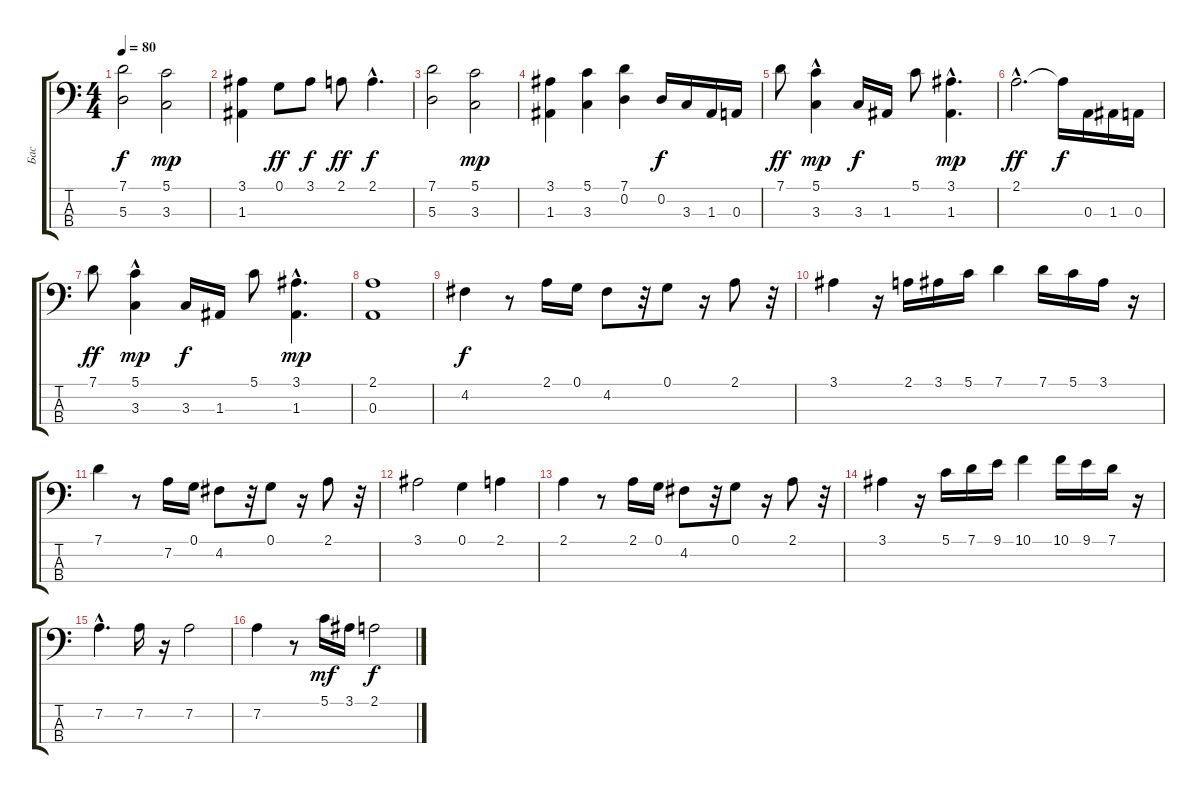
\track ("Бас" "Бас") {instrument electricbassfinger}
\staff {score tabs}
\tuning (G2 D2 A1 E1) {hide}
\ts (4 4)
\tempo 80
\clef f4
\ks c
(7.1 5.3).2{dy f volume 11} (5.1 3.3).2{dy mp} |
(3.1 1.3).4 0.1.8{dy ff} 3.1.8{dy f} 2.1.8{dy ff} 2.1{hac}.4{d dy f} |
(7.1 5.3).2 (5.1 3.3).2{dy mp} |
(3.1 1.3).4 (5.1 3.3).4 (7.1 0.2).4 0.2.16{dy f} 3.3.16 1.3.16 0.3.16 |
7.1.8{dy ff} (5.1{hac} 3.3).4{dy mp} 3.3.16{dy f} 1.3.16 5.1.8 (3.1{hac} 1.3{hac}).4{d dy mp} |
2.1{hac}.2{d dy ff} 2.1{t}.16{dy f} 0.3.16 1.3.16 0.3.16 |
7.1.8{dy ff} (5.1{hac} 3.3).4{dy mp} 3.3.16{dy f} 1.3.16 5.1.8 (3.1{hac} 1.3).4{d dy mp} |
(2.1 0.3).1 |
4.2.4{dy f volume 12} r.8 2.1.16 0.1.16 4.2.8 r.32 0.1.8 r.16 2.1.8 r.32 |
3.1.4 r.16 2.1.16 3.1.16 5.1.16 7.1.4 7.1.16 5.1.16 3.1.16 r.16 |
7.1.4 r.8 7.2.16 0.1.16 4.2.8 r.32 0.1.8 r.16 2.1.8 r.32 |
3.1.2 0.1.4 2.1.4 |
2.1.4 r.8 2.1.16 0.1.16 4.2.8 r.32 0.1.8 r.16 2.1.8 r.32 |
3.1.4 r.16 5.1.16 7.1.16 9.1.16 10.1.4 10.1.16 9.1.16 7.1.16 r.16 |
7.2{hac}.4{d} 7.2.16 r.16 7.2.2 |
7.2.4 r.8 5.1.16{dy mf} 3.1.16 2.1.2{dy f}
